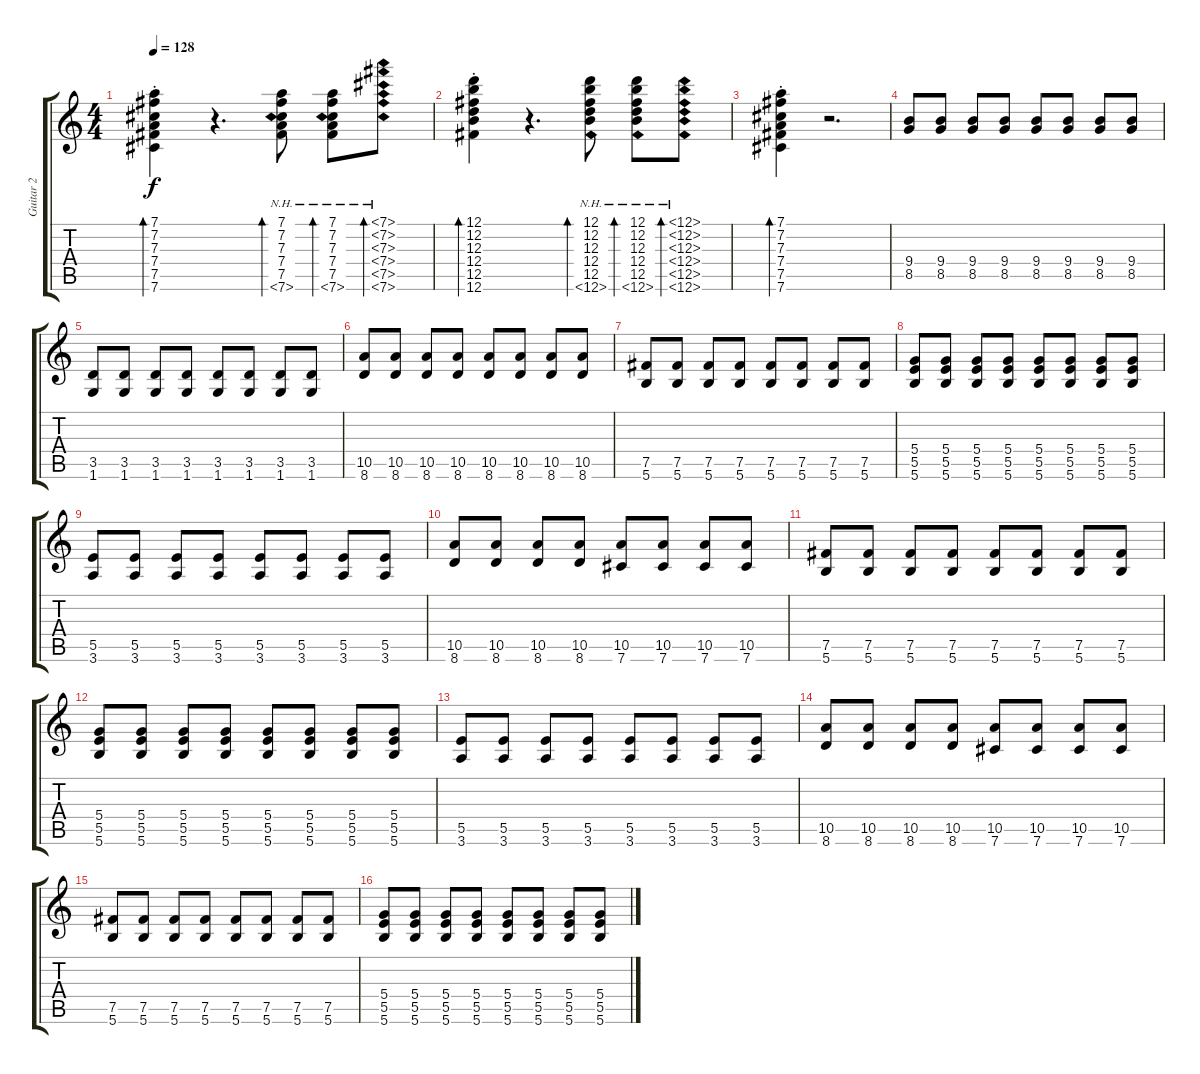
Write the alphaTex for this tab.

\track ("Guitar 2" "Guitar 2") {instrument overdrivenguitar}
\staff {score tabs}
\tuning (D4 B3 Gb3 D3 B2 Gb2) {hide}
\ts (4 4)
\tempo 128
\clef g2
\ks c
(7.1{st} 7.2{st} 7.3{st} 7.4{st} 7.5{st} 7.6{st}).4{bd 60 dy f} r.4{d} (7.1 7.2 7.3 7.4 7.5 7.6{nh}).8{bd 60} (7.1 7.2 7.3 7.4 7.5 7.6{nh}).8{bd 60} (7.1{nh} 7.2{nh} 7.3{nh} 7.4{nh} 7.5{nh} 7.6{nh}).8{bd 60} |
(12.1{st} 12.2{st} 12.3{st} 12.4{st} 12.5{st} 12.6{st}).4{bd 60} r.4{d} (12.1 12.2 12.3 12.4 12.5 12.6{nh}).8{bd 60} (12.1 12.2 12.3 12.4 12.5 12.6{nh}).8{bd 60} (12.1{nh} 12.2{nh} 12.3{nh} 12.4{nh} 12.5{nh} 12.6{nh}).8{bd 60} |
(7.1{st} 7.2{st} 7.3{st} 7.4{st} 7.5{st} 7.6{st}).4{bd 60} r.2{d} |
(9.4 8.5).8 (9.4 8.5).8 (9.4 8.5).8 (9.4 8.5).8 (9.4 8.5).8 (9.4 8.5).8 (9.4 8.5).8 (9.4 8.5).8 |
(3.5 1.6).8 (3.5 1.6).8 (3.5 1.6).8 (3.5 1.6).8 (3.5 1.6).8 (3.5 1.6).8 (3.5 1.6).8 (3.5 1.6).8 |
(10.5 8.6).8 (10.5 8.6).8 (10.5 8.6).8 (10.5 8.6).8 (10.5 8.6).8 (10.5 8.6).8 (10.5 8.6).8 (10.5 8.6).8 |
(7.5 5.6).8 (7.5 5.6).8 (7.5 5.6).8 (7.5 5.6).8 (7.5 5.6).8 (7.5 5.6).8 (7.5 5.6).8 (7.5 5.6).8 |
(5.4 5.5 5.6).8 (5.4 5.5 5.6).8 (5.4 5.5 5.6).8 (5.4 5.5 5.6).8 (5.4 5.5 5.6).8 (5.4 5.5 5.6).8 (5.4 5.5 5.6).8 (5.4 5.5 5.6).8 |
(5.5 3.6).8 (5.5 3.6).8 (5.5 3.6).8 (5.5 3.6).8 (5.5 3.6).8 (5.5 3.6).8 (5.5 3.6).8 (5.5 3.6).8 |
(10.5 8.6).8 (10.5 8.6).8 (10.5 8.6).8 (10.5 8.6).8 (10.5 7.6).8 (10.5 7.6).8 (10.5 7.6).8 (10.5 7.6).8 |
(7.5 5.6).8 (7.5 5.6).8 (7.5 5.6).8 (7.5 5.6).8 (7.5 5.6).8 (7.5 5.6).8 (7.5 5.6).8 (7.5 5.6).8 |
(5.4 5.5 5.6).8 (5.4 5.5 5.6).8 (5.4 5.5 5.6).8 (5.4 5.5 5.6).8 (5.4 5.5 5.6).8 (5.4 5.5 5.6).8 (5.4 5.5 5.6).8 (5.4 5.5 5.6).8 |
(5.5 3.6).8 (5.5 3.6).8 (5.5 3.6).8 (5.5 3.6).8 (5.5 3.6).8 (5.5 3.6).8 (5.5 3.6).8 (5.5 3.6).8 |
(10.5 8.6).8 (10.5 8.6).8 (10.5 8.6).8 (10.5 8.6).8 (10.5 7.6).8 (10.5 7.6).8 (10.5 7.6).8 (10.5 7.6).8 |
(7.5 5.6).8 (7.5 5.6).8 (7.5 5.6).8 (7.5 5.6).8 (7.5 5.6).8 (7.5 5.6).8 (7.5 5.6).8 (7.5 5.6).8 |
(5.4 5.5 5.6).8 (5.4 5.5 5.6).8 (5.4 5.5 5.6).8 (5.4 5.5 5.6).8 (5.4 5.5 5.6).8 (5.4 5.5 5.6).8 (5.4 5.5 5.6).8 (5.4 5.5 5.6).8
